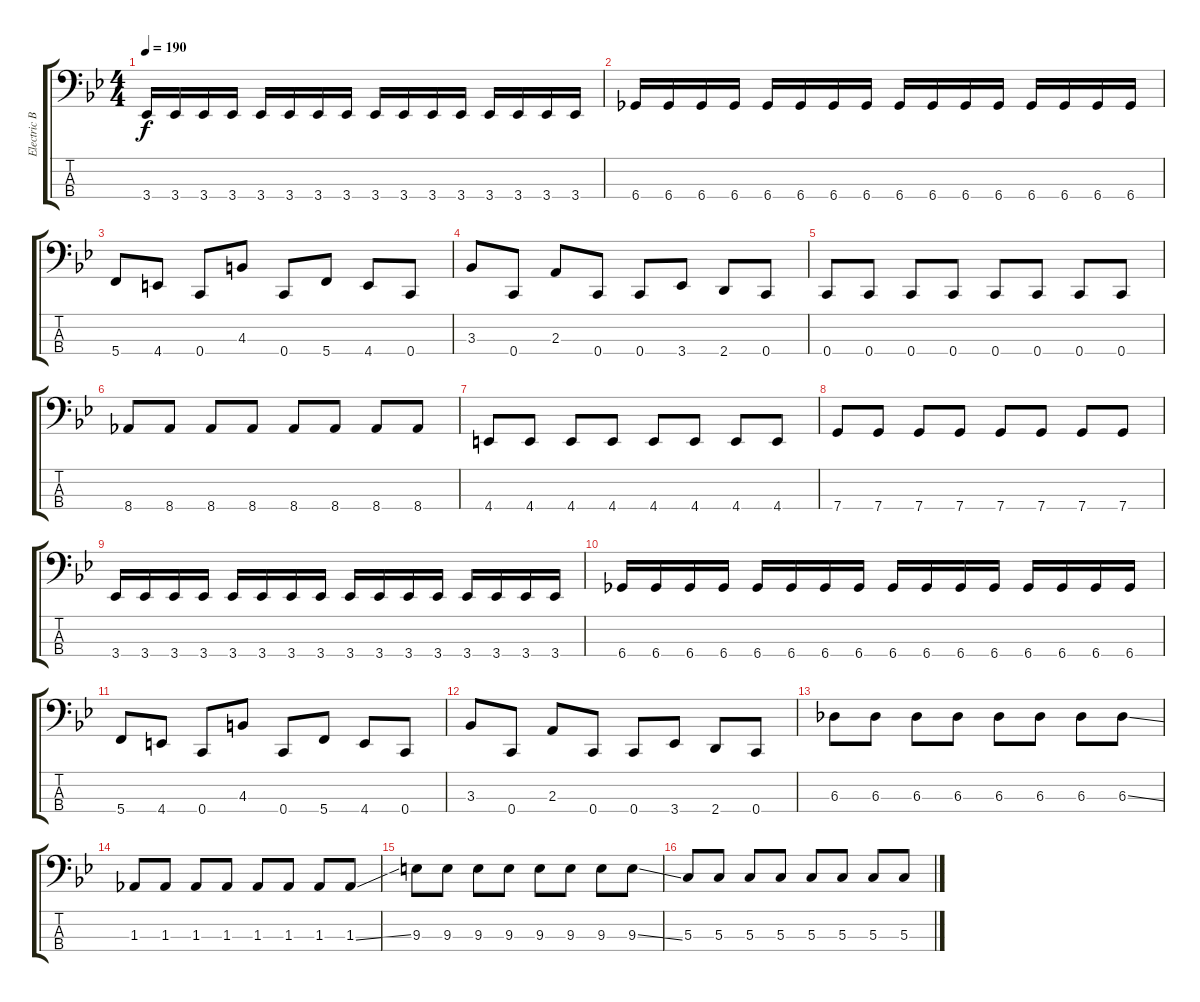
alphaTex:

\track ("Electric Bass" "Electric B") {instrument electricbassfinger}
\staff {score tabs}
\tuning (F2 C2 G1 C1) {hide}
\ts (4 4)
\tempo 190
\clef f4
\ks bb
3.4.16{dy f} 3.4.16 3.4.16 3.4.16 3.4.16 3.4.16 3.4.16 3.4.16 3.4.16 3.4.16 3.4.16 3.4.16 3.4.16 3.4.16 3.4.16 3.4.16 |
6.4.16 6.4.16 6.4.16 6.4.16 6.4.16 6.4.16 6.4.16 6.4.16 6.4.16 6.4.16 6.4.16 6.4.16 6.4.16 6.4.16 6.4.16 6.4.16 |
5.4.8 4.4.8 0.4.8 4.3.8 0.4.8 5.4.8 4.4.8 0.4.8 |
3.3.8 0.4.8 2.3.8 0.4.8 0.4.8 3.4.8 2.4.8 0.4.8 |
0.4.8 0.4.8 0.4.8 0.4.8 0.4.8 0.4.8 0.4.8 0.4.8 |
8.4.8 8.4.8 8.4.8 8.4.8 8.4.8 8.4.8 8.4.8 8.4.8 |
4.4.8 4.4.8 4.4.8 4.4.8 4.4.8 4.4.8 4.4.8 4.4.8 |
7.4.8 7.4.8 7.4.8 7.4.8 7.4.8 7.4.8 7.4.8 7.4.8 |
3.4.16 3.4.16 3.4.16 3.4.16 3.4.16 3.4.16 3.4.16 3.4.16 3.4.16 3.4.16 3.4.16 3.4.16 3.4.16 3.4.16 3.4.16 3.4.16 |
6.4.16 6.4.16 6.4.16 6.4.16 6.4.16 6.4.16 6.4.16 6.4.16 6.4.16 6.4.16 6.4.16 6.4.16 6.4.16 6.4.16 6.4.16 6.4.16 |
5.4.8 4.4.8 0.4.8 4.3.8 0.4.8 5.4.8 4.4.8 0.4.8 |
3.3.8 0.4.8 2.3.8 0.4.8 0.4.8 3.4.8 2.4.8 0.4.8 |
6.3.8 6.3.8 6.3.8 6.3.8 6.3.8 6.3.8 6.3.8 6.3{ss}.8 |
1.3.8 1.3.8 1.3.8 1.3.8 1.3.8 1.3.8 1.3.8 1.3{ss}.8 |
9.3.8 9.3.8 9.3.8 9.3.8 9.3.8 9.3.8 9.3.8 9.3{ss}.8 |
5.3.8 5.3.8 5.3.8 5.3.8 5.3.8 5.3.8 5.3.8 5.3{ss}.8
